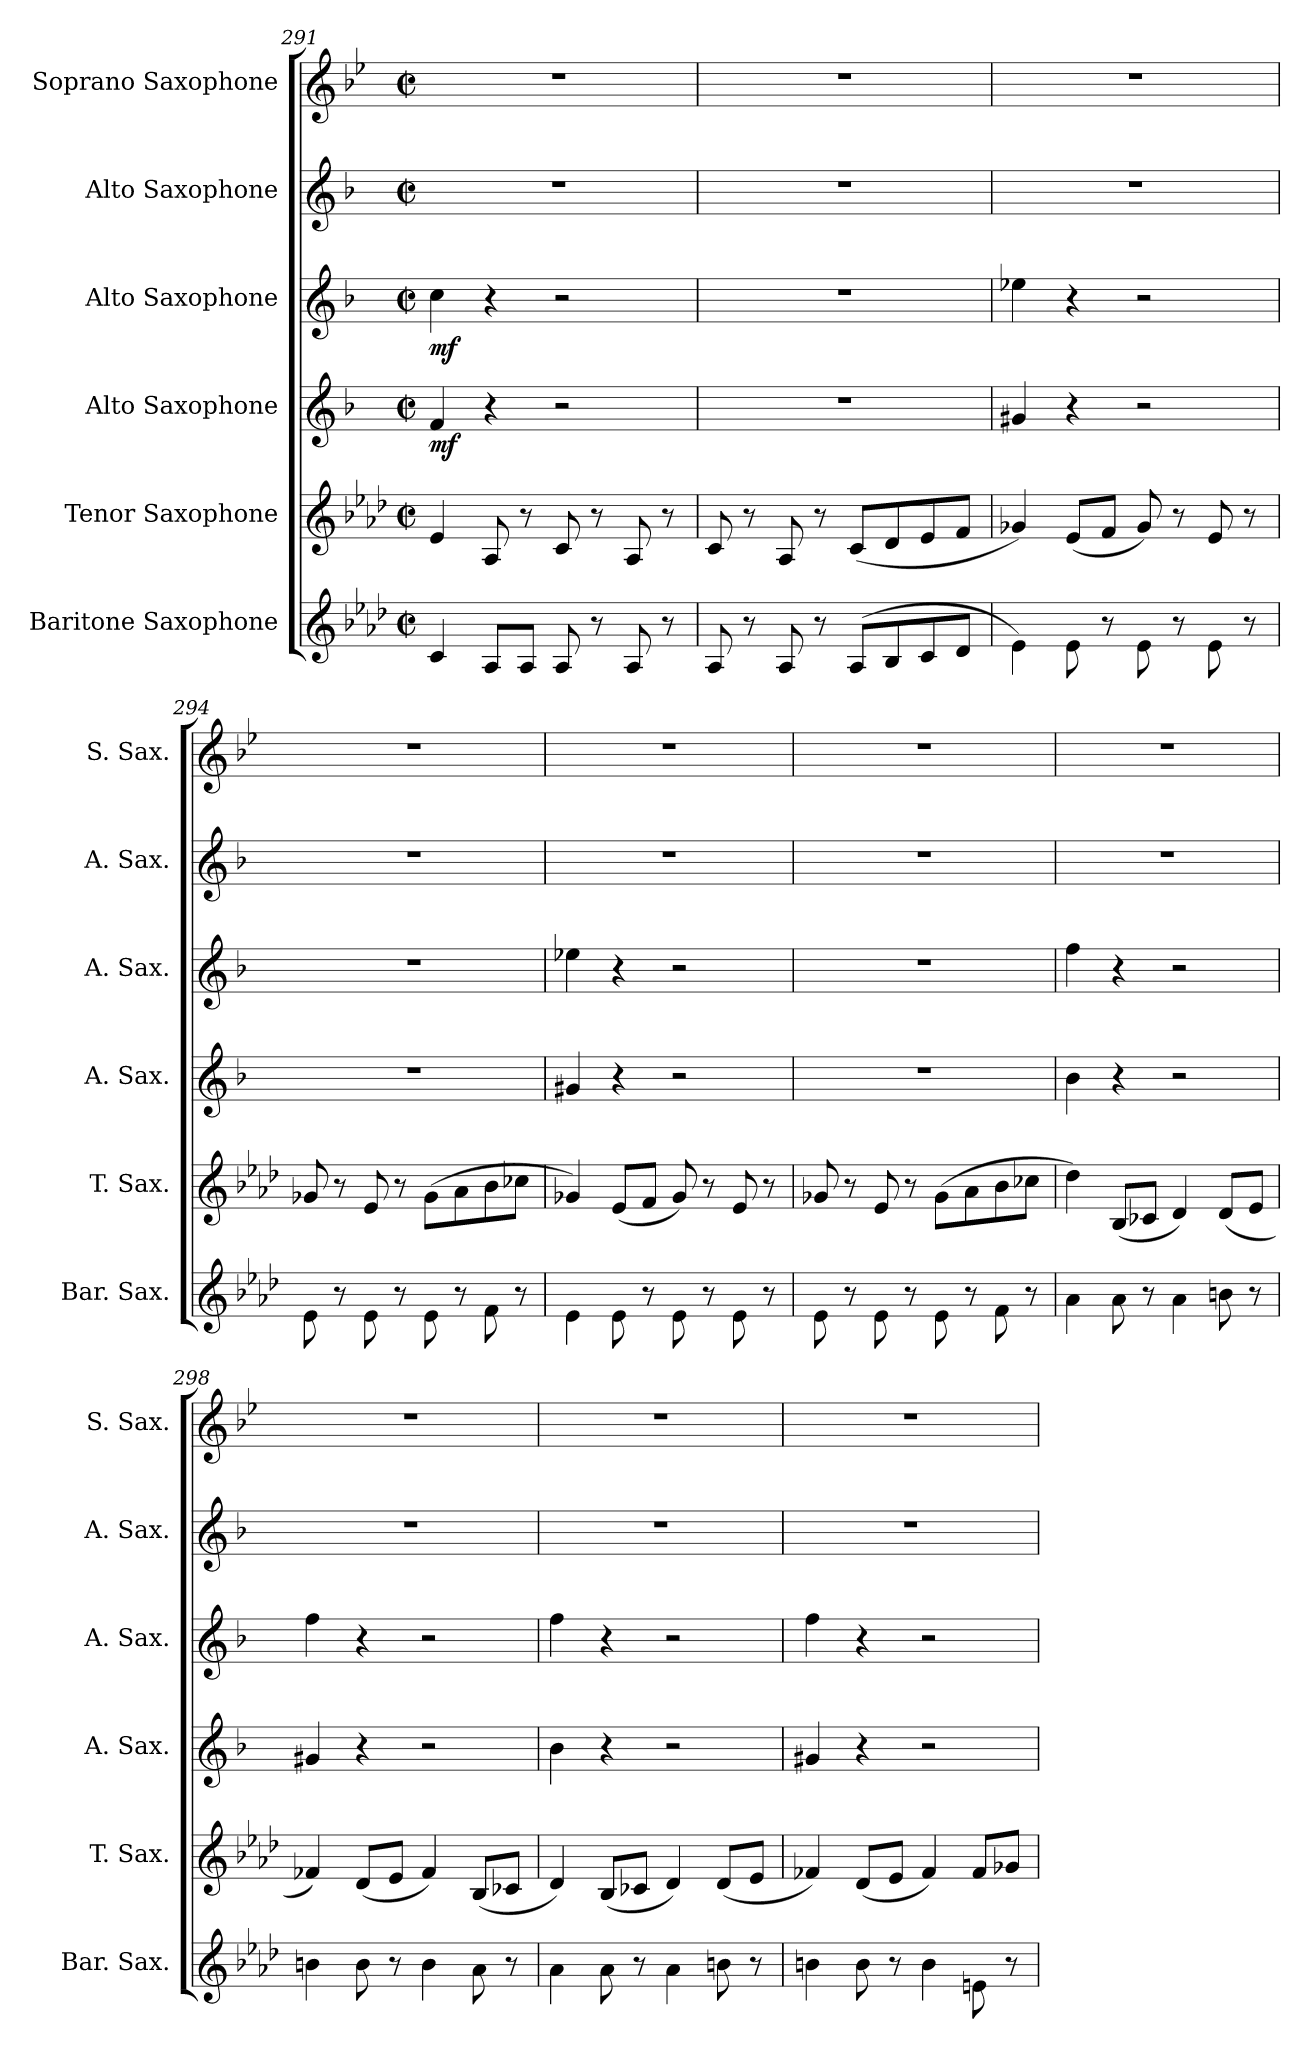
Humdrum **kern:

**kern	**kern	**kern	**dynam	**kern	**dynam	**kern	**kern
*part6	*part5	*part4	*part4	*part3	*part3	*part2	*part1
*staff6	*staff5	*staff4	*staff4	*staff3	*staff3	*staff2	*staff1
*I"Baritone Saxophone	*I"Tenor Saxophone	*I"Alto Saxophone	*	*I"Alto Saxophone	*	*I"Alto Saxophone	*I"Soprano Saxophone
*I'Bar. Sax.	*I'T. Sax.	*I'A. Sax.	*	*I'A. Sax.	*	*I'A. Sax.	*I'S. Sax.
!!LO:PB:g=z
*clefG2	*clefG2	*clefG2	*	*clefG2	*	*clefG2	*clefG2
*ITrd12c21	*ITrd8c14	*ITrd5c9	*	*ITrd5c9	*	*ITrd5c9	*ITrd1c2
*k[b-e-a-d-]	*k[b-e-a-d-]	*k[b-e-a-d-]	*	*k[b-e-a-d-]	*	*k[b-e-a-d-]	*k[b-e-a-d-]
*M2/2	*M2/2	*M2/2	*	*M2/2	*	*M2/2	*M2/2
*met(c|)	*met(c|)	*met(c|)	*	*met(c|)	*	*met(c|)	*met(c|)
=291	=291	=291	=291	=291	=291	=291	=291
!	!	!	!LO:DY:b	!	!LO:DY:b	!	!
4C/	4E-/	4A-/	mf	4e-\	mf	1r	1r
8AA-/L	8AA-/	4r	.	4r	.	.	.
8AA-/J	8r	.	.	.	.	.	.
8AA-/	8C/	2r	.	2r	.	.	.
8r	8r	.	.	.	.	.	.
8AA-/	8AA-/	.	.	.	.	.	.
8r	8r	.	.	.	.	.	.
=292	=292	=292	=292	=292	=292	=292	=292
8AA-/	8C/	1r	.	1r	.	1r	1r
8r	8r	.	.	.	.	.	.
8AA-/	8AA-/	.	.	.	.	.	.
8r	8r	.	.	.	.	.	.
(<8AA-/L	(<8C/L	.	.	.	.	.	.
8BB-/	8D-/	.	.	.	.	.	.
8C/	8E-/	.	.	.	.	.	.
8D-/J	8F/J	.	.	.	.	.	.
=293	=293	=293	=293	=293	=293	=293	=293
4E-\)	4G-X/)	4Bn/	.	4g-X\	.	1r	1r
8E-\	(<8E-/L	4r	.	4r	.	.	.
8r	8F/J	.	.	.	.	.	.
8E-\	8G-/)	2r	.	2r	.	.	.
8r	8r	.	.	.	.	.	.
8E-\	8E-/	.	.	.	.	.	.
8r	8r	.	.	.	.	.	.
=294	=294	=294	=294	=294	=294	=294	=294
8E-\	8G-X/	1r	.	1r	.	1r	1r
8r	8r	.	.	.	.	.	.
8E-\	8E-/	.	.	.	.	.	.
8r	8r	.	.	.	.	.	.
8E-\	(>8G-\L	.	.	.	.	.	.
8r	8A-\	.	.	.	.	.	.
8F\	8B-\	.	.	.	.	.	.
8r	8c-X\J	.	.	.	.	.	.
!!LO:LB:g=z
=295	=295	=295	=295	=295	=295	=295	=295
4E-\	4G-X/)	4Bn/	.	4g-X\	.	1r	1r
8E-\	(<8E-/L	4r	.	4r	.	.	.
8r	8F/J	.	.	.	.	.	.
8E-\	8G-/)	2r	.	2r	.	.	.
8r	8r	.	.	.	.	.	.
8E-\	8E-/	.	.	.	.	.	.
8r	8r	.	.	.	.	.	.
=296	=296	=296	=296	=296	=296	=296	=296
8E-\	8G-X/	1r	.	1r	.	1r	1r
8r	8r	.	.	.	.	.	.
8E-\	8E-/	.	.	.	.	.	.
8r	8r	.	.	.	.	.	.
8E-\	(>8G-\L	.	.	.	.	.	.
8r	8A-\	.	.	.	.	.	.
8F\	8B-\	.	.	.	.	.	.
8r	8c-X\J	.	.	.	.	.	.
=297	=297	=297	=297	=297	=297	=297	=297
4A-\	4d-\)	4d-\	.	4a-\	.	1r	1r
8A-\	(<8BB-/L	4r	.	4r	.	.	.
8r	8C-X/J	.	.	.	.	.	.
4A-\	4D-/)	2r	.	2r	.	.	.
8Bn\	(<8D-/L	.	.	.	.	.	.
8r	8E-/J	.	.	.	.	.	.
=298	=298	=298	=298	=298	=298	=298	=298
4Bn\	4F-X/)	4Bn/	.	4a-\	.	1r	1r
8B\	(<8D-/L	4r	.	4r	.	.	.
8r	8E-/J	.	.	.	.	.	.
4B\	4F-/)	2r	.	2r	.	.	.
8A-\	(<8BB-/L	.	.	.	.	.	.
8r	8C-X/J	.	.	.	.	.	.
=299	=299	=299	=299	=299	=299	=299	=299
4A-\	4D-/)	4d-\	.	4a-\	.	1r	1r
8A-\	(<8BB-/L	4r	.	4r	.	.	.
8r	8C-X/J	.	.	.	.	.	.
4A-\	4D-/)	2r	.	2r	.	.	.
8Bn\	(<8D-/L	.	.	.	.	.	.
8r	8E-/J	.	.	.	.	.	.
!!LO:PB:g=z
=300	=300	=300	=300	=300	=300	=300	=300
4Bn\	4F-X/)	4Bn/	.	4a-\	.	1r	1r
8B\	(<8D-/L	4r	.	4r	.	.	.
8r	8E-/J	.	.	.	.	.	.
4B\	4F-/)	2r	.	2r	.	.	.
8En\	8F-/L	.	.	.	.	.	.
8r	8G-X/J	.	.	.	.	.	.
=	=	=	=	=	=	=	=
*-	*-	*-	*-	*-	*-	*-	*-
